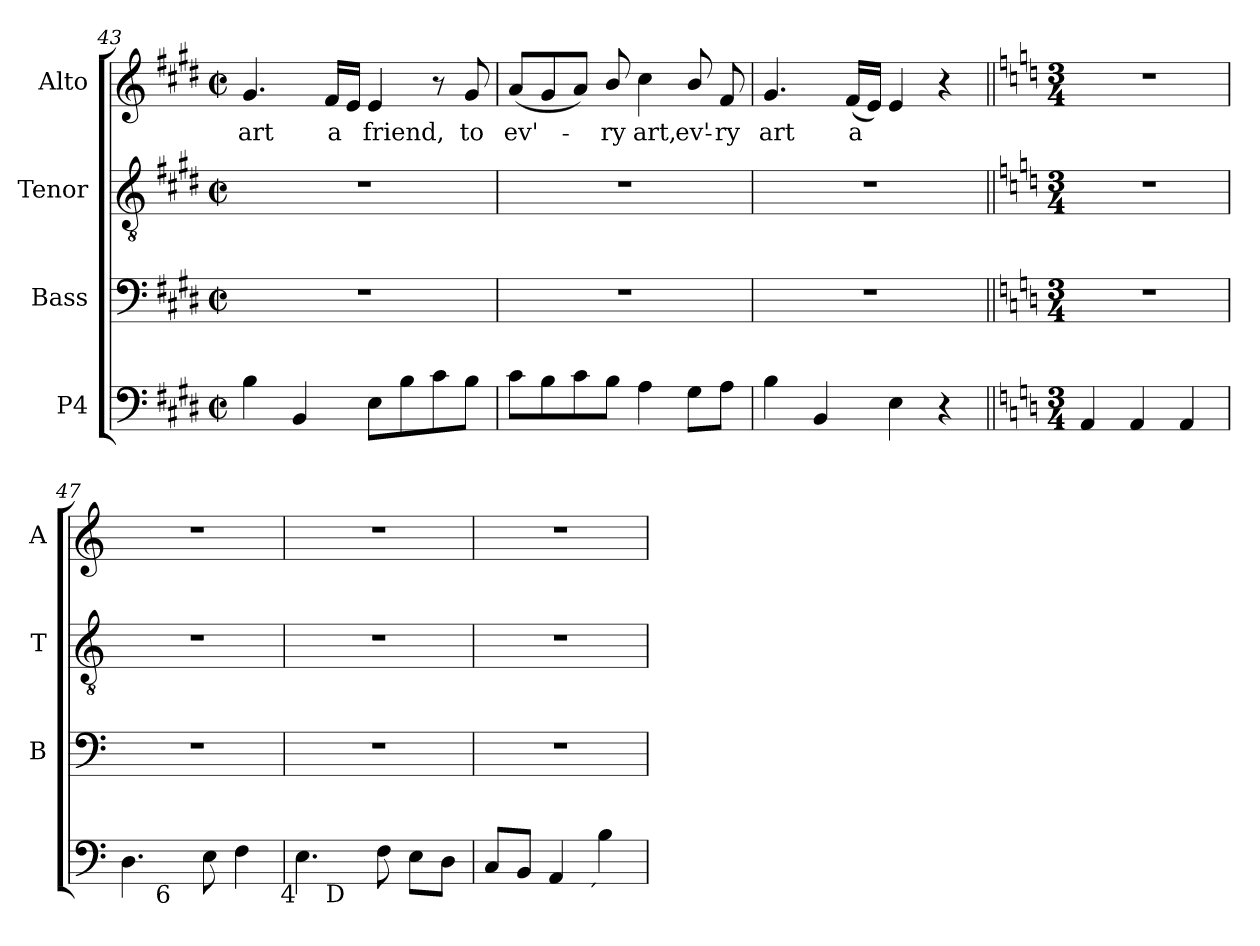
**kern	**kern	**kern	**kern	**text
*part4	*part3	*part2	*part1	*part1
*staff4	*staff3	*staff2	*staff1	*staff1
*I"P4	*I"Bass	*I"Tenor	*I"Alto	*
*	*I'B	*I'T	*I'A	*
*clefF4	*clefF4	*clefGv2	*clefG2	*
*k[f#c#g#d#]	*k[f#c#g#d#]	*k[f#c#g#d#]	*k[f#c#g#d#]	*
*E:	*E:	*E:	*E:	*
*M2/2	*M2/2	*M2/2	*M2/2	*
*met(c|)	*met(c|)	*met(c|)	*met(c|)	*
=43	=43	=43	=43	=43
!	!	!	!	!LO:LY:b:color=#000000
4Bi\	1r	1r	4.g#i/	art
4BBi/	.	.	.	.
!	!	!	!	!LO:LY:b:color=#000000
.	.	.	16f#i/LL	a
.	.	.	16ei/JJ	.
!	!	!	!	!LO:LY:b:color=#000000
8Ei\L	.	.	4ei/	friend,
8Bi\	.	.	.	.
8c#i\	.	.	8r	.
!	!	!	!	!LO:LY:b:color=#000000
8Bi\J	.	.	8g#i/	to
=44	=44	=44	=44	=44
!	!	!	!	!LO:LY:b:color=#000000
8c#i\L	1r	1r	(8ai/L	ev'-
8Bi\	.	.	8g#i/	.
8c#i\	.	.	8ai/J)	.
!	!	!	!	!LO:LY:b:color=#000000
8Bi\J	.	.	8bi/	-ry
!	!	!	!	!LO:LY:b:color=#000000
4Ai\	.	.	4cc#i\	art,
!	!	!	!	!LO:LY:b:color=#000000
8G#i\L	.	.	8bi/	ev'-
!	!	!	!	!LO:LY:b:color=#000000
8Ai\J	.	.	8f#i/	-ry
=45	=45	=45	=45	=45
!	!	!	!	!LO:LY:b:color=#000000
4Bi\	1r	1r	4.g#i/	art
4BBi/	.	.	.	.
!	!	!	!	!LO:LY:b:color=#000000
.	.	.	(16f#i/LL	a
.	.	.	16ei/JJ)	.
4Ei\	.	.	4ei/	.
!	!	!	!	!LO:LY:b:color=#000000
4r	.	.	4r	friend.
=46||	=46||	=46||	=46||	=46||
*k[]	*k[]	*k[]	*k[]	*
*a:	*a:	*a:	*a:	*
*M3/4	*M3/4	*M3/4	*M3/4	*
!	!LO:N:vis=1	!LO:N:vis=1	!LO:N:vis=1	!
4AAi/	2.r	2.r	2.r	.
4AAi/	.	.	.	.
4AAi/	.	.	.	.
!!LO:LB:g=z
=47	=47	=47	=47	=47
!LO:TX:b:rj:t=7	!	!	!	!
!	!LO:N:vis=1	!LO:N:vis=1	!LO:N:vis=1	!
*^	*	*	*	*
4.Di\	4ryy	2.r	2.r	2.r	.
!	!LO:TX:b:rj:t=6	!	!	!	!
.	2ryy	.	.	.	.
8Ei\	.	.	.	.	.
4Fi\	.	.	.	.	.
=48	=48	=48	=48	=48	=48
!LO:TX:b:rj:t=4	!	!	!	!	!
!	!	!LO:N:vis=1	!LO:N:vis=1	!LO:N:vis=1	!
4.Ei\	4ryy	2.r	2.r	2.r	.
!	!LO:TX:b:rj:t=D	!	!	!	!
.	2ryy	.	.	.	.
8Fi\	.	.	.	.	.
8Ei\L	.	.	.	.	.
8Di\J	.	.	.	.	.
=49	=49	=49	=49	=49	=49
!	!	!LO:N:vis=1	!LO:N:vis=1	!LO:N:vis=1	!
*v	*v	*	*	*	*
8Ci/L	2.r	2.r	2.r	.
8BBi/J	.	.	.	.
4AAi/	.	.	.	.
!LO:TX:b:rj:t=´	!	!	!	!
4Bi\	.	.	.	.
=	=	=	=	=
*-	*-	*-	*-	*-
